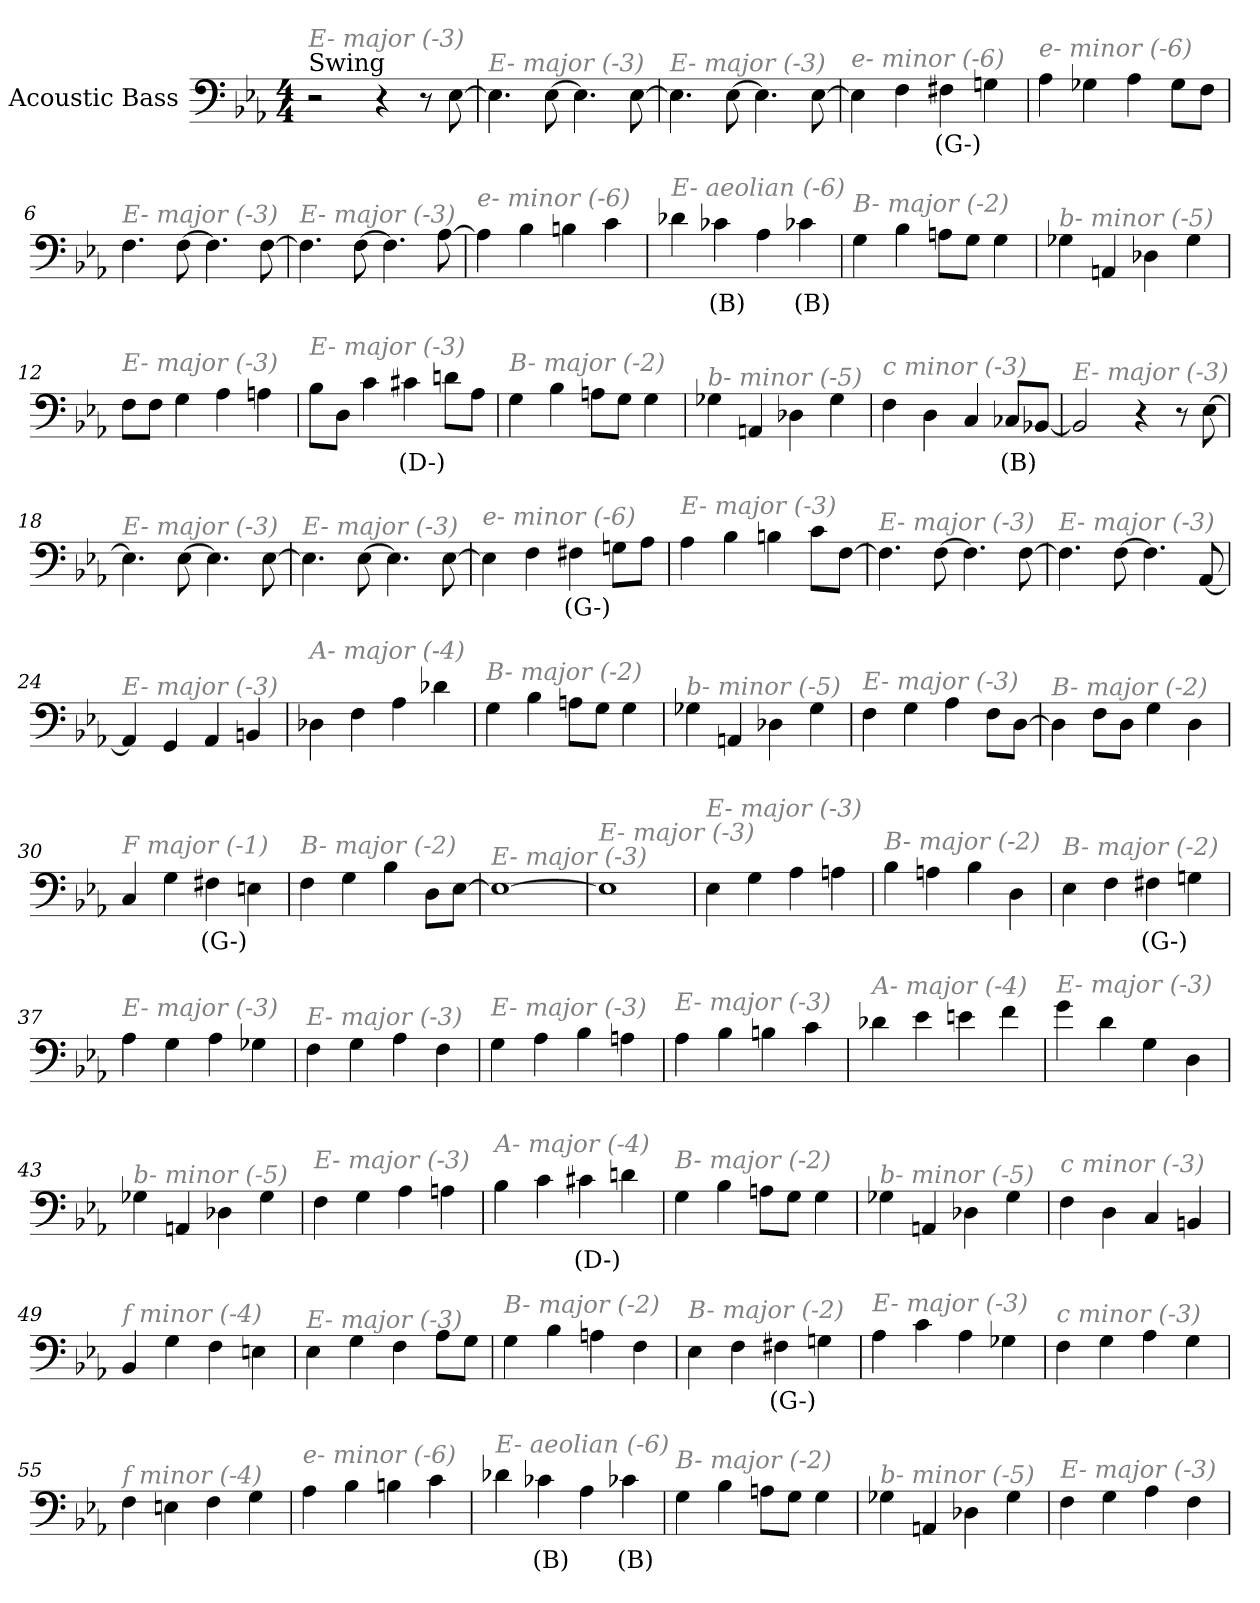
**kern	**text
*part1	*part1
*staff1	*staff1
*I"Acoustic Bass	*
*clefF4	*
*ITrd7c12	*
*k[b-e-a-]	*
*E-:	*
*M4/4	*
*MM210	*
=1	=1
!LO:TX:a:t=Swing	!
!LO:TX:i:color=#808080:t=E- major (-3)	!
2r	.
4r	.
8r	.
[8EE-	.
=2	=2
!LO:TX:i:color=#808080:t=E- major (-3)	!
4.EE-]	.
[8EE-	.
4.EE-]	.
[8EE-	.
=3	=3
!LO:TX:i:color=#808080:t=E- major (-3)	!
4.EE-]	.
[8EE-	.
4.EE-]	.
[8EE-	.
=4	=4
!LO:TX:i:color=#808080:t=e- minor (-6)	!
4EE-]	.
4FF	.
4FF#Xi	(G-)
4GGn	.
=5	=5
!LO:TX:i:color=#808080:t=e- minor (-6)	!
4AA-	.
4GG-X	.
4AA-	.
8GG-L	.
8FFJ	.
=6	=6
!LO:TX:i:color=#808080:t=E- major (-3)	!
4.FF	.
[8FF	.
4.FF]	.
[8FF	.
=7	=7
!LO:TX:i:color=#808080:t=E- major (-3)	!
4.FF]	.
[8FF	.
4.FF]	.
[8AA-	.
=8	=8
!LO:TX:i:color=#808080:t=e- minor (-6)	!
4AA-]	.
4BB-	.
4BBn	.
4C	.
=9	=9
!LO:TX:i:color=#808080:t=E- aeolian (-6)	!
4D-X	.
4C-Xi	(B)
4AA-	.
4C-Xi	(B)
=10	=10
!LO:TX:i:color=#808080:t=B- major (-2)	!
4GG	.
4BB-	.
8AAnL	.
8GGJ	.
4GG	.
=11	=11
!LO:TX:i:color=#808080:t=b- minor (-5)	!
4GG-X	.
4AAAn	.
4DD-X	.
4GG-	.
=12	=12
!LO:TX:i:color=#808080:t=E- major (-3)	!
8FFL	.
8FFJ	.
4GG	.
4AA-	.
4AAn	.
=13	=13
!LO:TX:i:color=#808080:t=E- major (-3)	!
8BB-L	.
8DDJ	.
4C	.
4C#Xi	(D-)
8DnL	.
8AA-J	.
=14	=14
!LO:TX:i:color=#808080:t=B- major (-2)	!
4GG	.
4BB-	.
8AAnL	.
8GGJ	.
4GG	.
=15	=15
!LO:TX:i:color=#808080:t=b- minor (-5)	!
4GG-X	.
4AAAn	.
4DD-X	.
4GG-	.
=16	=16
!LO:TX:i:color=#808080:t=c minor (-3)	!
4FF	.
4DD	.
4CC	.
8CC-XiL	(B)
[8BBB-XJ	.
=17	=17
!LO:TX:i:color=#808080:t=E- major (-3)	!
2BBB-]	.
4r	.
8r	.
[8EE-	.
=18	=18
!LO:TX:i:color=#808080:t=E- major (-3)	!
4.EE-]	.
[8EE-	.
4.EE-]	.
[8EE-	.
=19	=19
!LO:TX:i:color=#808080:t=E- major (-3)	!
4.EE-]	.
[8EE-	.
4.EE-]	.
[8EE-	.
=20	=20
!LO:TX:i:color=#808080:t=e- minor (-6)	!
4EE-]	.
4FF	.
4FF#Xi	(G-)
8GGnL	.
8AA-J	.
=21	=21
!LO:TX:i:color=#808080:t=E- major (-3)	!
4AA-	.
4BB-	.
4BBn	.
8CL	.
[8FFJ	.
=22	=22
!LO:TX:i:color=#808080:t=E- major (-3)	!
4.FF]	.
[8FF	.
4.FF]	.
[8FF	.
=23	=23
!LO:TX:i:color=#808080:t=E- major (-3)	!
4.FF]	.
[8FF	.
4.FF]	.
[8AAA-	.
=24	=24
!LO:TX:i:color=#808080:t=E- major (-3)	!
4AAA-]	.
4GGG	.
4AAA-	.
4BBBn	.
=25	=25
!LO:TX:i:color=#808080:t=A- major (-4)	!
4DD-X	.
4FF	.
4AA-	.
4D-X	.
=26	=26
!LO:TX:i:color=#808080:t=B- major (-2)	!
4GG	.
4BB-	.
8AAnL	.
8GGJ	.
4GG	.
=27	=27
!LO:TX:i:color=#808080:t=b- minor (-5)	!
4GG-X	.
4AAAn	.
4DD-X	.
4GG-	.
=28	=28
!LO:TX:i:color=#808080:t=E- major (-3)	!
4FF	.
4GG	.
4AA-	.
8FFL	.
[8DDJ	.
=29	=29
!LO:TX:i:color=#808080:t=B- major (-2)	!
4DD]	.
8FFL	.
8DDJ	.
4GG	.
4DD	.
=30	=30
!LO:TX:i:color=#808080:t=F major (-1)	!
4CC	.
4GG	.
4FF#Xj	(G-)
4EEn	.
=31	=31
!LO:TX:i:color=#808080:t=B- major (-2)	!
4FF	.
4GG	.
4BB-	.
8DDL	.
[8EE-J	.
=32	=32
!LO:TX:i:color=#808080:t=E- major (-3)	!
1EE-_	.
=33	=33
!LO:TX:i:color=#808080:t=E- major (-3)	!
1EE-]	.
=34	=34
!LO:TX:i:color=#808080:t=E- major (-3)	!
4EE-	.
4GG	.
4AA-	.
4AAn	.
=35	=35
!LO:TX:i:color=#808080:t=B- major (-2)	!
4BB-	.
4AAn	.
4BB-	.
4DD	.
=36	=36
!LO:TX:i:color=#808080:t=B- major (-2)	!
4EE-	.
4FF	.
4FF#Xi	(G-)
4GGn	.
=37	=37
!LO:TX:i:color=#808080:t=E- major (-3)	!
4AA-	.
4GG	.
4AA-	.
4GG-X	.
=38	=38
!LO:TX:i:color=#808080:t=E- major (-3)	!
4FF	.
4GG	.
4AA-	.
4FF	.
=39	=39
!LO:TX:i:color=#808080:t=E- major (-3)	!
4GG	.
4AA-	.
4BB-	.
4AAn	.
=40	=40
!LO:TX:i:color=#808080:t=E- major (-3)	!
4AA-	.
4BB-	.
4BBn	.
4C	.
=41	=41
!LO:TX:i:color=#808080:t=A- major (-4)	!
4D-X	.
4E-	.
4En	.
4F	.
=42	=42
!LO:TX:i:color=#808080:t=E- major (-3)	!
4G	.
4D	.
4GG	.
4DD	.
=43	=43
!LO:TX:i:color=#808080:t=b- minor (-5)	!
4GG-X	.
4AAAn	.
4DD-X	.
4GG-	.
=44	=44
!LO:TX:i:color=#808080:t=E- major (-3)	!
4FF	.
4GG	.
4AA-	.
4AAn	.
=45	=45
!LO:TX:i:color=#808080:t=A- major (-4)	!
4BB-	.
4C	.
4C#Xi	(D-)
4Dn	.
=46	=46
!LO:TX:i:color=#808080:t=B- major (-2)	!
4GG	.
4BB-	.
8AAnL	.
8GGJ	.
4GG	.
=47	=47
!LO:TX:i:color=#808080:t=b- minor (-5)	!
4GG-X	.
4AAAn	.
4DD-X	.
4GG-	.
=48	=48
!LO:TX:i:color=#808080:t=c minor (-3)	!
4FF	.
4DD	.
4CC	.
4BBBn	.
=49	=49
!LO:TX:i:color=#808080:t=f minor (-4)	!
4BBB-	.
4GG	.
4FF	.
4EEn	.
=50	=50
!LO:TX:i:color=#808080:t=E- major (-3)	!
4EE-	.
4GG	.
4FF	.
8AA-L	.
8GGJ	.
=51	=51
!LO:TX:i:color=#808080:t=B- major (-2)	!
4GG	.
4BB-	.
4AAn	.
4FF	.
=52	=52
!LO:TX:i:color=#808080:t=B- major (-2)	!
4EE-	.
4FF	.
4FF#Xi	(G-)
4GGn	.
=53	=53
!LO:TX:i:color=#808080:t=E- major (-3)	!
4AA-	.
4C	.
4AA-	.
4GG-X	.
=54	=54
!LO:TX:i:color=#808080:t=c minor (-3)	!
4FF	.
4GG	.
4AA-	.
4GG	.
=55	=55
!LO:TX:i:color=#808080:t=f minor (-4)	!
4FF	.
4EEn	.
4FF	.
4GG	.
=56	=56
!LO:TX:i:color=#808080:t=e- minor (-6)	!
4AA-	.
4BB-	.
4BBn	.
4C	.
=57	=57
!LO:TX:i:color=#808080:t=E- aeolian (-6)	!
4D-X	.
4C-Xi	(B)
4AA-	.
4C-Xi	(B)
=58	=58
!LO:TX:i:color=#808080:t=B- major (-2)	!
4GG	.
4BB-	.
8AAnL	.
8GGJ	.
4GG	.
=59	=59
!LO:TX:i:color=#808080:t=b- minor (-5)	!
4GG-X	.
4AAAn	.
4DD-X	.
4GG-	.
=60	=60
!LO:TX:i:color=#808080:t=E- major (-3)	!
4FF	.
4GG	.
4AA-	.
4FF	.
=	=
*-	*-
